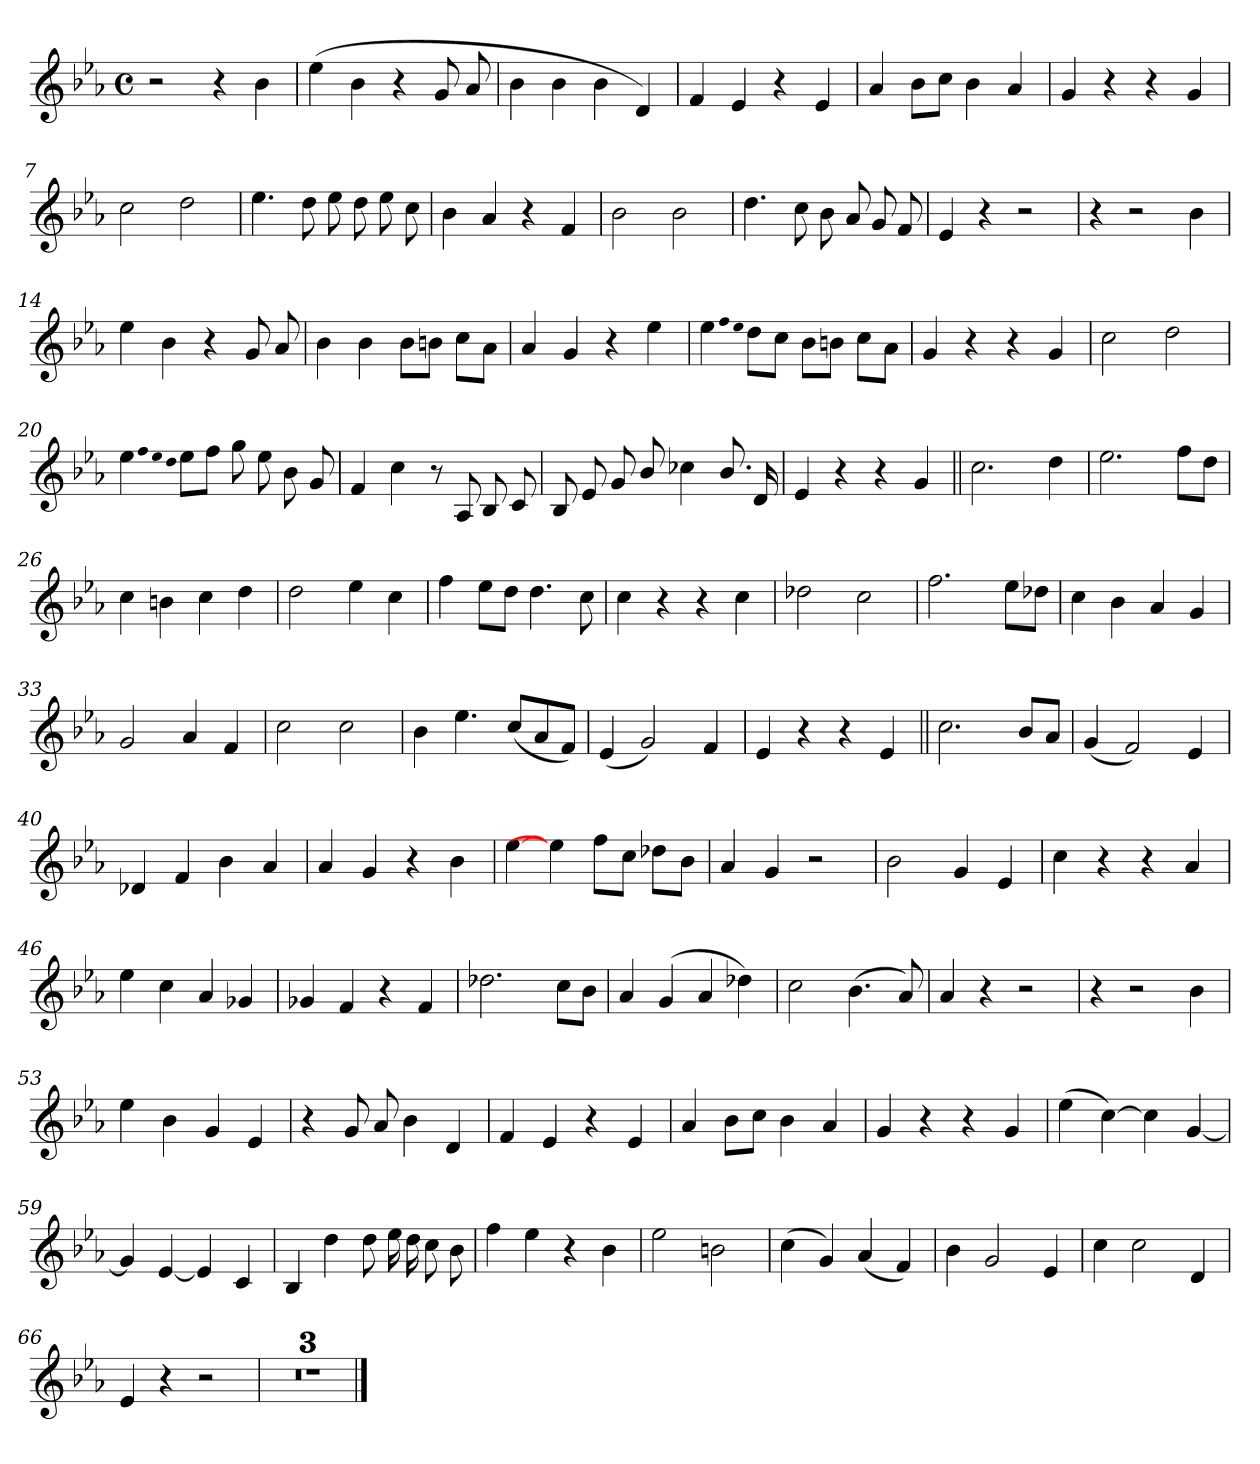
**kern
*part1
*staff1
*clefG2
*k[b-e-a-]
*M4/4
*met(c)
=1
2r
4r
4b-\
=2
(4ee-\
4b-\
4r
8g/
8a-/
=3
4b-\
4b-\
4b-\
4d/)
=4
4f/
4e-/
4r
4e-/
=5
4a-/
8b-\L
8cc\J
4b-\
4a-/
=6
4g/
4r
4r
4g/
=7
2cc\
2dd\
=8
4.ee-\
8dd\
8ee-\
8dd\
8ee-\
8cc\
=9
4b-\
4a-/
4r
4f/
=10
2b-\
2b-\
=11
4.dd\
8cc\
8b-\
8a-/
8g/
8f/
=12
4e-/
4r
2r
=13
4r
2r
4b-\
=14
4ee-\
4b-\
4r
8g/
8a-/
=15
4b-\
4b-\
8b-\L
8bn\J
8cc\L
8a-\J
=16
4a-/
4g/
4r
4ee-\
=17
4ee-\
qff
qee-
8dd\L
8cc\J
8b-\L
8bn\J
8cc\L
8a-\J
=18
4g/
4r
4r
4g/
=19
2cc\
2dd\
=20
4ee-\
qff
qee-
qdd
8ee-\L
8ff\J
8gg\
8ee-\
8b-\
8g/
=21
4f/
4cc\
8r
8A-/
8B-/
8c/
=22
8B-/
8e-/
8g/
8b-/
4cc-X\
8.b-/
16d/
=23
4e-/
4r
4r
4g/
=24||
2.cc\
4dd\
=25
2.ee-\
8ff\L
8dd\J
=26
4cc\
4bn\
4cc\
4dd\
=27
2dd\
4ee-\
4cc\
=28
4ff\
8ee-\L
8dd\J
4.dd\
8cc\
=29
4cc\
4r
4r
4cc\
=30
2dd-X\
2cc\
=31
2.ff\
8ee-\L
8dd-X\J
=32
4cc\
4b-\
4a-/
4g/
=33
2g/
4a-/
4f/
=34
2cc\
2cc\
=35
4b-\
4.ee-\
(8cc/L
8a-/
8f/J)
=36
(4e-/
2g/)
4f/
=37
4e-/
4r
4r
4e-/
=38||
2.cc\
8b-/L
8a-/J
=39
(4g/
2f/)
4e-/
=40
4d-X/
4f/
4b-\
4a-/
=41
4a-/
4g/
4r
4b-\
=42
[4ee-\
4een\]
8ff\L
8cc\J
8dd-X\L
8b-\J
=43
4a-/
4g/
2r
=44
2b-\
4g/
4e-/
=45
4cc\
4r
4r
4a-/
=46
4ee-\
4cc\
4a-/
4g-X/
=47
4g-X/
4f/
4r
4f/
=48
2.dd-X\
8cc\L
8b-\J
=49
4a-/
(4g/
4a-/
4dd-X\)
=50
2cc\
(4.b-\
8a-/)
=51
4a-/
4r
2r
=52
4r
2r
4b-\
=53
4ee-\
4b-\
4g/
4e-/
=54
4r
8g/
8a-/
4b-\
4d/
=55
4f/
4e-/
4r
4e-/
=56
4a-/
8b-\L
8cc\J
4b-\
4a-/
=57
4g/
4r
4r
4g/
=58
(4ee-\
[4cc\)
4cc\]
[4g/
=59
4g/]
[4e-/
4e-/]
4c/
=60
4B-/
4dd\
8dd\
16ee-\
16dd\
8cc\
8b-\
=61
4ff\
4ee-\
4r
4b-\
=62
2ee-\
2bn\
=63
(4cc\
4g/)
(4a-/
4f/)
=64
4b-\
2g/
4e-/
=65
4cc\
2cc\
4d/
=66
4e-/
4r
2r
=67
1r
=68
1r
=69
1r
==
*-
